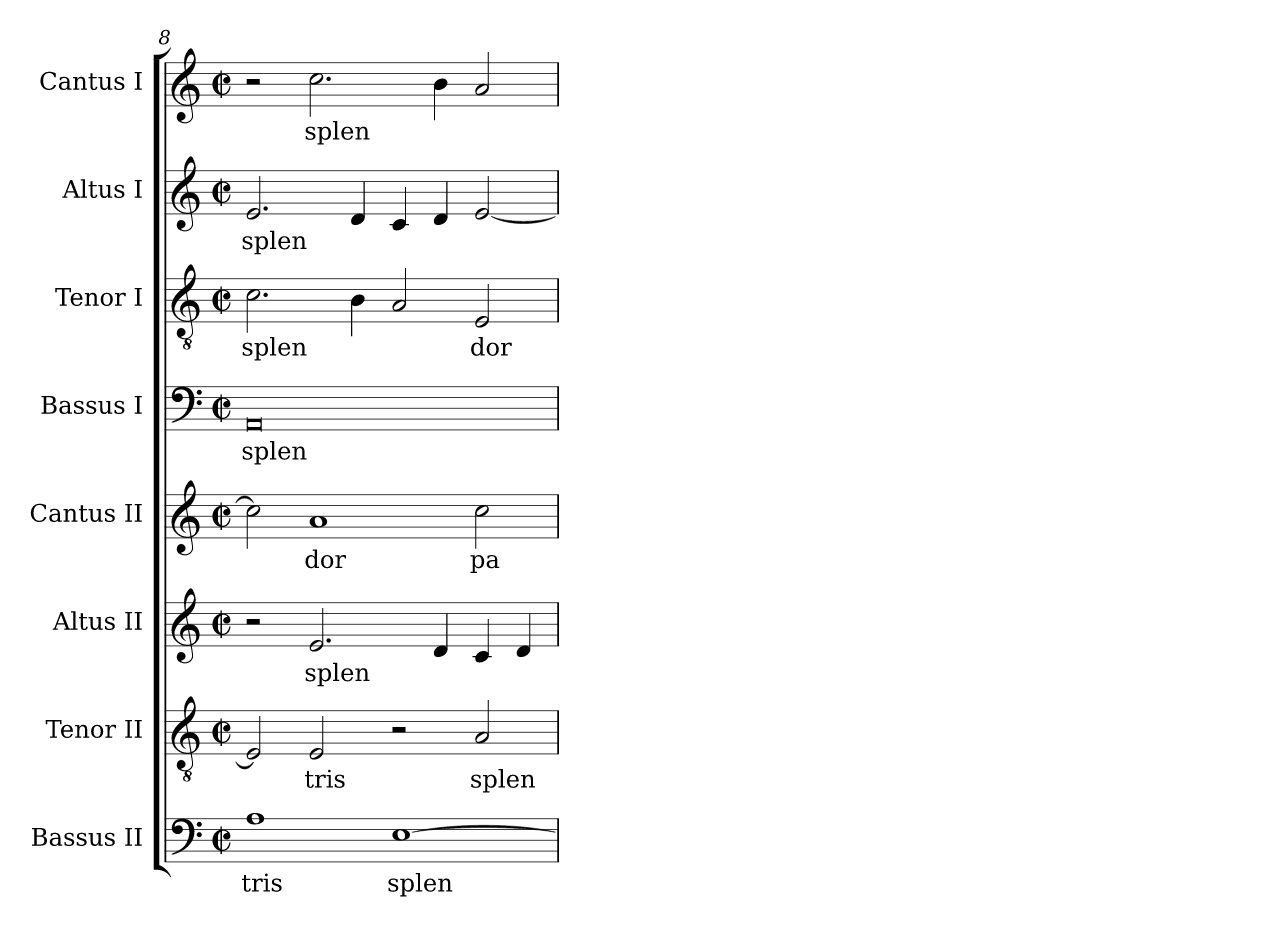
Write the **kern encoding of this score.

**kern	**text	**kern	**text	**kern	**text	**kern	**text	**kern	**text	**kern	**text	**kern	**text	**kern	**text
*part8	*part8	*part7	*part7	*part6	*part6	*part5	*part5	*part4	*part4	*part3	*part3	*part2	*part2	*part1	*part1
*staff8	*staff8	*staff7	*staff7	*staff6	*staff6	*staff5	*staff5	*staff4	*staff4	*staff3	*staff3	*staff2	*staff2	*staff1	*staff1
*I"Bassus II	*	*I"Tenor II	*	*I"Altus II	*	*I"Cantus II	*	*I"Bassus I	*	*I"Tenor I	*	*I"Altus I	*	*I"Cantus I	*
*clefF4	*	*clefGv2	*	*clefG2	*	*clefG2	*	*clefF4	*	*clefGv2	*	*clefG2	*	*clefG2	*
*M2/2	*	*M2/2	*	*M2/2	*	*M2/2	*	*M2/2	*	*M2/2	*	*M2/2	*	*M2/2	*
*met(c|)	*	*met(c|)	*	*met(c|)	*	*met(c|)	*	*met(c|)	*	*met(c|)	*	*met(c|)	*	*met(c|)	*
=8	=8	=8	=8	=8	=8	=8	=8	=8	=8	=8	=8	=8	=8	=8	=8
!	!LO:LY:b:cj	!	!	!	!	!	!	!	!LO:LY:b:cj	!	!LO:LY:b	!	!LO:LY:b	!	!
1A	tris	2E/]	.	2r	.	2cc\]	.	0AA	splen	2.c\	splen	2.e/	splen	2r	.
!	!	!	!LO:LY:b:cj	!	!LO:LY:b	!	!LO:LY:b:cj	!	!	!	!	!	!	!	!LO:LY:b
.	.	2E/	tris	2.e/	splen	1a	dor	.	.	.	.	.	.	2.cc\	splen
.	.	.	.	.	.	.	.	.	.	4B\	.	4d/	.	.	.
!	!LO:LY:b	!	!	!	!	!	!	!	!	!	!	!	!	!	!
[>1E	splen-	2r	.	.	.	.	.	.	.	2A/	.	4c/	.	.	.
.	.	.	.	4d/	.	.	.	.	.	.	.	4d/	.	4b\	.
!	!	!	!LO:LY:b:cj	!	!	!	!LO:LY:b:cj	!	!	!	!LO:LY:b:cj	!	!	!	!
.	.	2A/	splen-	4c/	.	2cc\	pa	.	.	2E/	dor	[<2e/	.	2a/	.
.	.	.	.	4d/	.	.	.	.	.	.	.	.	.	.	.
=	=	=	=	=	=	=	=	=	=	=	=	=	=	=	=
*-	*-	*-	*-	*-	*-	*-	*-	*-	*-	*-	*-	*-	*-	*-	*-
